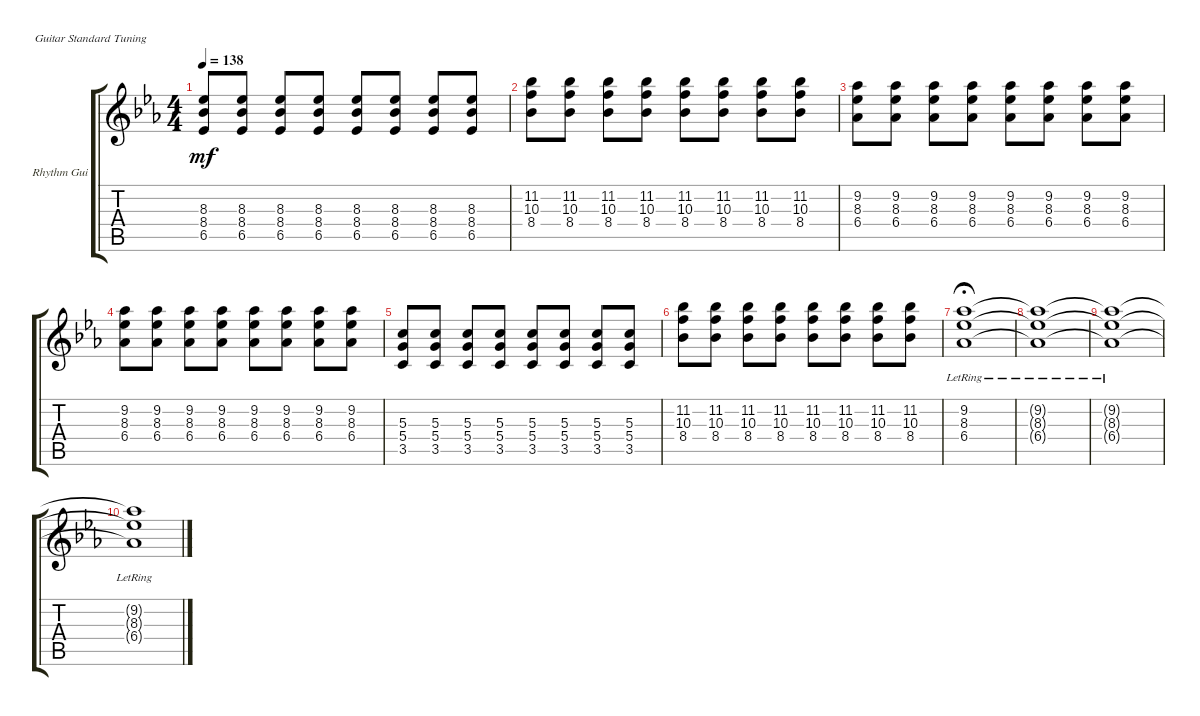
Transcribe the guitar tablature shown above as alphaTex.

\defaultSystemsLayout 4
\bracketExtendMode groupsimilarinstruments
\firstSystemTrackNameOrientation horizontal
\otherSystemsTrackNameOrientation horizontal
\track ("Rhythm Guitar" "Rhythm Gui") {instrument electricguitarclean}
\staff {score tabs}
\tuning (E4 B3 G3 D3 A2 E2)
\ts (4 4)
\tempo 138
\clef g2
\scale
0.333333
\ks eb
(6.5 8.4 8.3).8{dy mf} (6.5 8.4 8.3).8 (6.5 8.4 8.3).8 (6.5 8.4 8.3).8 (6.5 8.4 8.3).8 (6.5 8.4 8.3).8 (6.5 8.4 8.3).8 (6.5 8.4 8.3).8 |
\scale
0.333333 (11.2 10.3 8.4).8 (11.2 10.3 8.4).8 (11.2 10.3 8.4).8 (11.2 10.3 8.4).8 (11.2 10.3 8.4).8 (11.2 10.3 8.4).8 (11.2 10.3 8.4).8 (11.2 10.3 8.4).8 |
\scale
0.333333 (6.4 8.3 9.2).8 (6.4 8.3 9.2).8 (6.4 8.3 9.2).8 (6.4 8.3 9.2).8 (6.4 8.3 9.2).8 (6.4 8.3 9.2).8 (6.4 8.3 9.2).8 (6.4 8.3 9.2).8 |
\scale
0.333333 (6.4 8.3 9.2).8 (6.4 8.3 9.2).8 (6.4 8.3 9.2).8 (6.4 8.3 9.2).8 (6.4 8.3 9.2).8 (6.4 8.3 9.2).8 (6.4 8.3 9.2).8 (6.4 8.3 9.2).8 |
\scale
0.333333 (3.5 5.4 5.3).8 (3.5 5.4 5.3).8 (3.5 5.4 5.3).8 (3.5 5.4 5.3).8 (3.5 5.4 5.3).8 (3.5 5.4 5.3).8 (3.5 5.4 5.3).8 (3.5 5.4 5.3).8 |
\scale
0.333333 (11.2 10.3 8.4).8 (11.2 10.3 8.4).8 (11.2 10.3 8.4).8 (11.2 10.3 8.4).8 (11.2 10.3 8.4).8 (11.2 10.3 8.4).8 (11.2 10.3 8.4).8 (11.2 10.3 8.4).8 |
\scale
0.333333 (9.2{lr} 8.3{lr} 6.4{lr}).1{fermata (medium 1)} |
(9.2{lr t} 8.3{lr t} 6.4{lr t}).1 |
(9.2{lr t} 8.3{lr t} 6.4{lr t}).1 |
(9.2{lr t} 8.3{lr t} 6.4{lr t}).1
